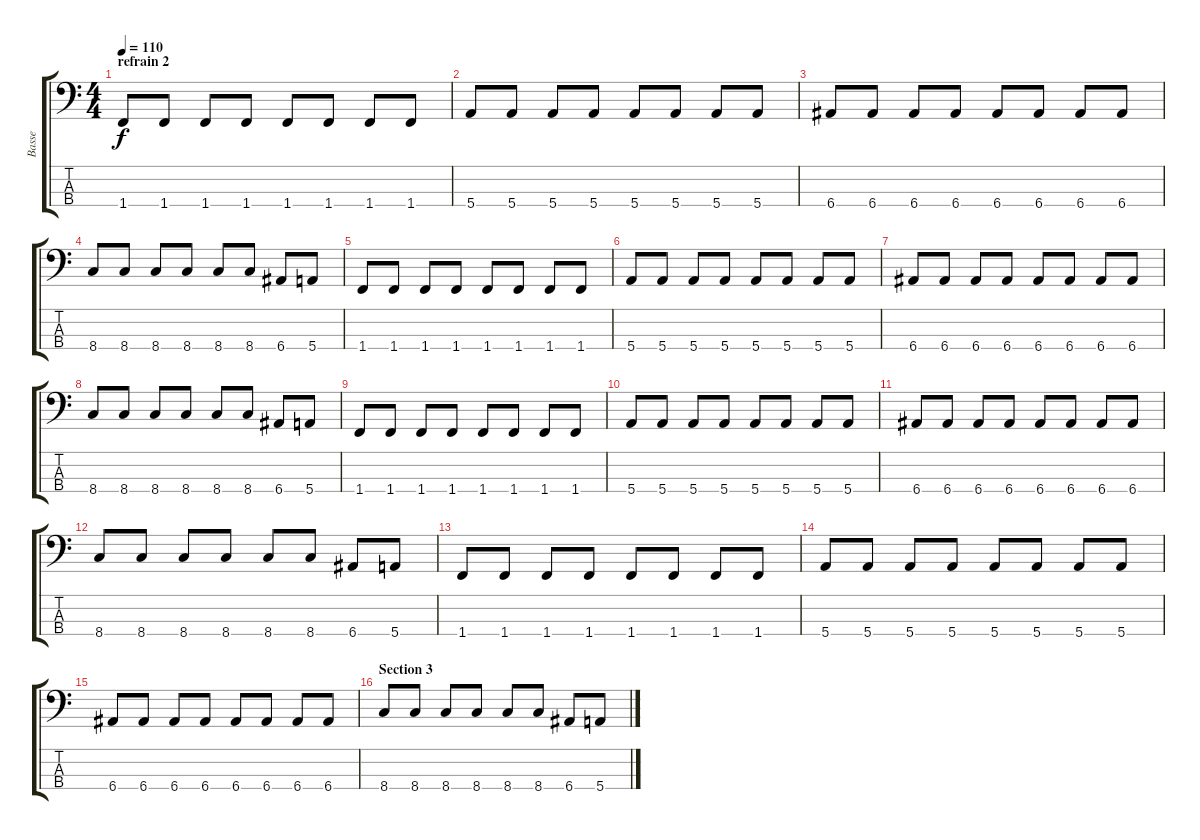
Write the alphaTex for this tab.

\track ("Basse" "Basse") {instrument electricbassfinger}
\staff {score tabs}
\tuning (G2 D2 A1 E1) {hide}
\ts (4 4)
\section ("" "refrain 2")
\tempo 110
\clef f4
\ks c
1.4.8{dy f} 1.4.8 1.4.8 1.4.8 1.4.8 1.4.8 1.4.8 1.4.8 |
5.4.8 5.4.8 5.4.8 5.4.8 5.4.8 5.4.8 5.4.8 5.4.8 |
6.4.8 6.4.8 6.4.8 6.4.8 6.4.8 6.4.8 6.4.8 6.4.8 |
8.4.8 8.4.8 8.4.8 8.4.8 8.4.8 8.4.8 6.4.8 5.4.8 |
1.4.8 1.4.8 1.4.8 1.4.8 1.4.8 1.4.8 1.4.8 1.4.8 |
5.4.8 5.4.8 5.4.8 5.4.8 5.4.8 5.4.8 5.4.8 5.4.8 |
6.4.8 6.4.8 6.4.8 6.4.8 6.4.8 6.4.8 6.4.8 6.4.8 |
8.4.8 8.4.8 8.4.8 8.4.8 8.4.8 8.4.8 6.4.8 5.4.8 |
1.4.8 1.4.8 1.4.8 1.4.8 1.4.8 1.4.8 1.4.8 1.4.8 |
5.4.8 5.4.8 5.4.8 5.4.8 5.4.8 5.4.8 5.4.8 5.4.8 |
6.4.8 6.4.8 6.4.8 6.4.8 6.4.8 6.4.8 6.4.8 6.4.8 |
8.4.8 8.4.8 8.4.8 8.4.8 8.4.8 8.4.8 6.4.8 5.4.8 |
1.4.8 1.4.8 1.4.8 1.4.8 1.4.8 1.4.8 1.4.8 1.4.8 |
5.4.8 5.4.8 5.4.8 5.4.8 5.4.8 5.4.8 5.4.8 5.4.8 |
6.4.8 6.4.8 6.4.8 6.4.8 6.4.8 6.4.8 6.4.8 6.4.8 |
\section ("" "Section 3")
8.4.8 8.4.8 8.4.8 8.4.8 8.4.8 8.4.8 6.4.8 5.4.8
